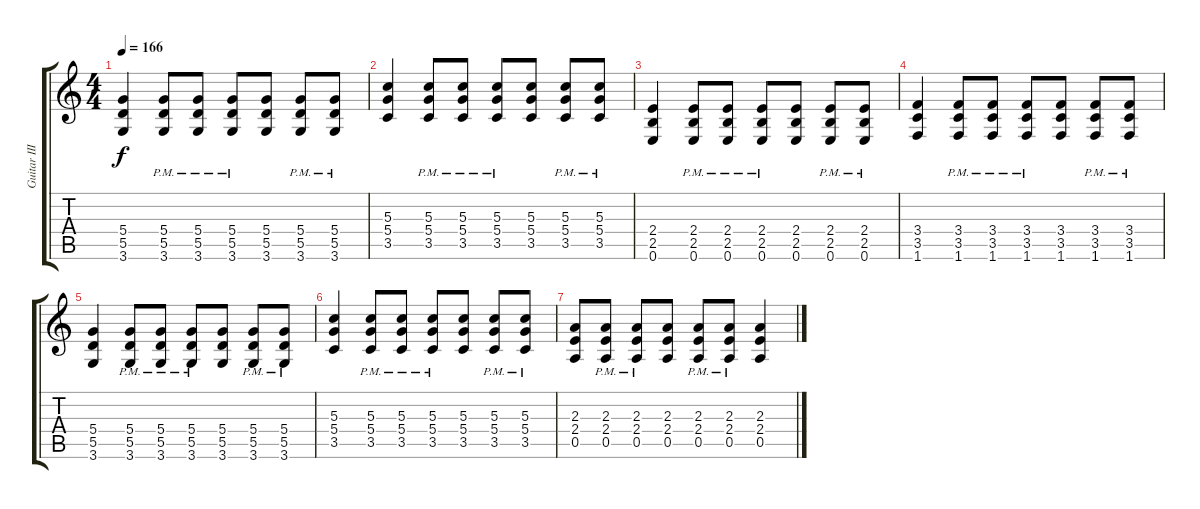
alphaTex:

\track ("Guitar III" "Guitar III") {instrument electricguitarclean}
\staff {score tabs}
\tuning (E4 B3 G3 D3 A2 E2) {hide}
\ts (4 4)
\tempo 166
\clef g2
\ks c
(5.4 5.5 3.6).4{dy f} (5.4{pm} 5.5{pm} 3.6{pm}).8 (5.4{pm} 5.5{pm} 3.6{pm}).8 (5.4{pm} 5.5{pm} 3.6{pm}).8 (5.4 5.5 3.6).8 (5.4{pm} 5.5{pm} 3.6{pm}).8 (5.4{pm} 5.5{pm} 3.6{pm}).8 |
(5.3 5.4 3.5).4 (5.3{pm} 5.4{pm} 3.5{pm}).8 (5.3{pm} 5.4{pm} 3.5{pm}).8 (5.3{pm} 5.4{pm} 3.5{pm}).8 (5.3 5.4 3.5).8 (5.3{pm} 5.4{pm} 3.5{pm}).8 (5.3{pm} 5.4{pm} 3.5{pm}).8 |
(2.4 2.5 0.6).4 (2.4{pm} 2.5{pm} 0.6{pm}).8 (2.4{pm} 2.5{pm} 0.6{pm}).8 (2.4{pm} 2.5{pm} 0.6{pm}).8 (2.4 2.5 0.6).8 (2.4{pm} 2.5{pm} 0.6{pm}).8 (2.4{pm} 2.5{pm} 0.6{pm}).8 |
(3.4 3.5 1.6).4 (3.4{pm} 3.5{pm} 1.6{pm}).8 (3.4{pm} 3.5{pm} 1.6{pm}).8 (3.4{pm} 3.5{pm} 1.6{pm}).8{volume 0} (3.4 3.5 1.6).8 (3.4{pm} 3.5{pm} 1.6{pm}).8 (3.4{pm} 3.5{pm} 1.6{pm}).8 |
(5.4 5.5 3.6).4 (5.4{pm} 5.5{pm} 3.6{pm}).8 (5.4{pm} 5.5{pm} 3.6{pm}).8 (5.4{pm} 5.5{pm} 3.6{pm}).8 (5.4 5.5 3.6).8 (5.4{pm} 5.5{pm} 3.6{pm}).8 (5.4{pm} 5.5{pm} 3.6{pm}).8 |
(5.3 5.4 3.5).4 (5.3{pm} 5.4{pm} 3.5{pm}).8 (5.3{pm} 5.4{pm} 3.5{pm}).8 (5.3{pm} 5.4{pm} 3.5{pm}).8 (5.3 5.4 3.5).8 (5.3{pm} 5.4{pm} 3.5{pm}).8 (5.3{pm} 5.4{pm} 3.5{pm}).8 |
(2.3 2.4 0.5).8 (2.3{pm} 2.4{pm} 0.5{pm}).8 (2.3{pm} 2.4{pm} 0.5{pm}).8 (2.3 2.4 0.5).8 (2.3{pm} 2.4{pm} 0.5{pm}).8 (2.3{pm} 2.4{pm} 0.5{pm}).8 (2.3 2.4 0.5).4
